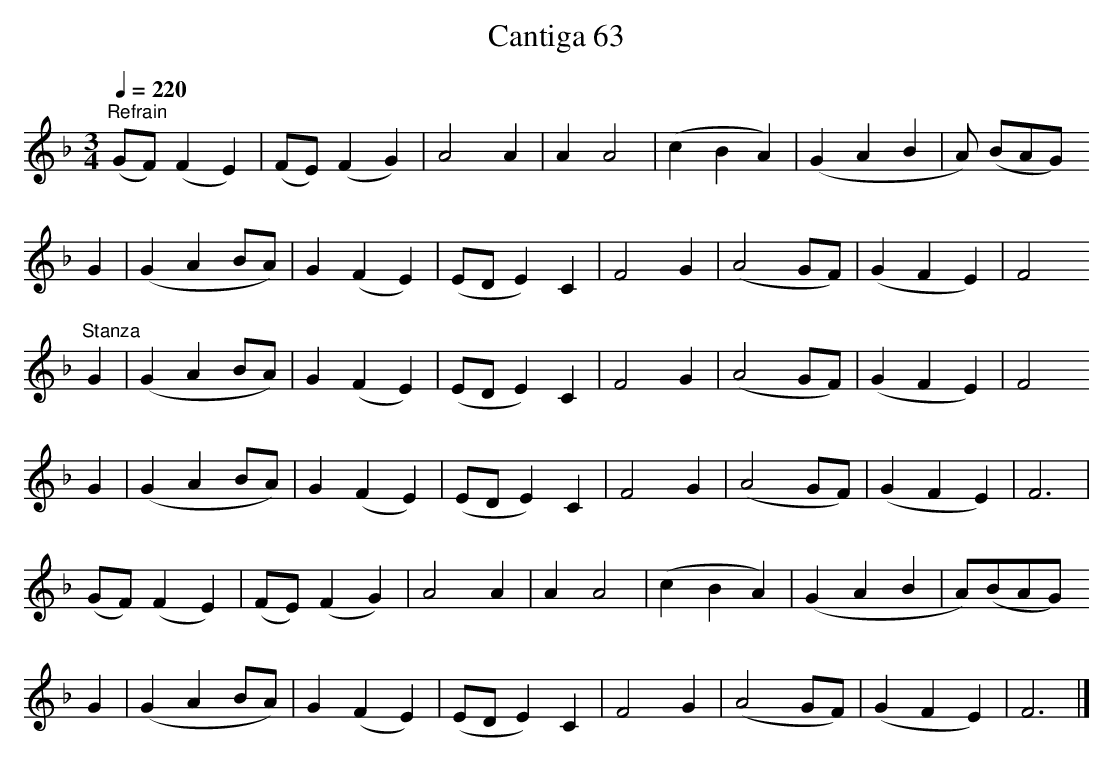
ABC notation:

X:1
T:Cantiga 63
%%score 1
L:1/4
M:3/4
Q:220
P:A
V:1
V:2
V:3 clef=perc
K:F
P:A
[V:1] \
"^Refrain" \
(G/F/) (FE) | (F/E/) (FG) | A2 A | A A2 | (cBA) | (GAB | A/) (B/A/G/)
G | (GAB/A/) | G (FE)   | (E/D/E) C | F2 G | (A2G/F/)  | (GFE) | F2
"^Stanza" \
G | (GAB/A/) | G (FE)   | (E/D/E) C | F2 G | (A2G/F/)  | (GFE) | F2
G | (GAB/A/) | G (FE)   | (E/D/E) C | F2 G | (A2G/F/)  | (GFE) | F3 |
(G/F/) (FE) | (F/E/) (FG) | A2 A      | A A2 | (cBA)     | (GAB  | A/)(B/A/G/)
G | (GAB/A/) | G (FE)   | (E/D/E) C | F2 G | (A2G/F/)  | (GFE) | F3 |]
[V:2] \
+ppp+ [F,Cc]126
[V:3]
|: |1-6 GzA | GzA | GzA | Gzz | GzA | GzA | Gzz :|
